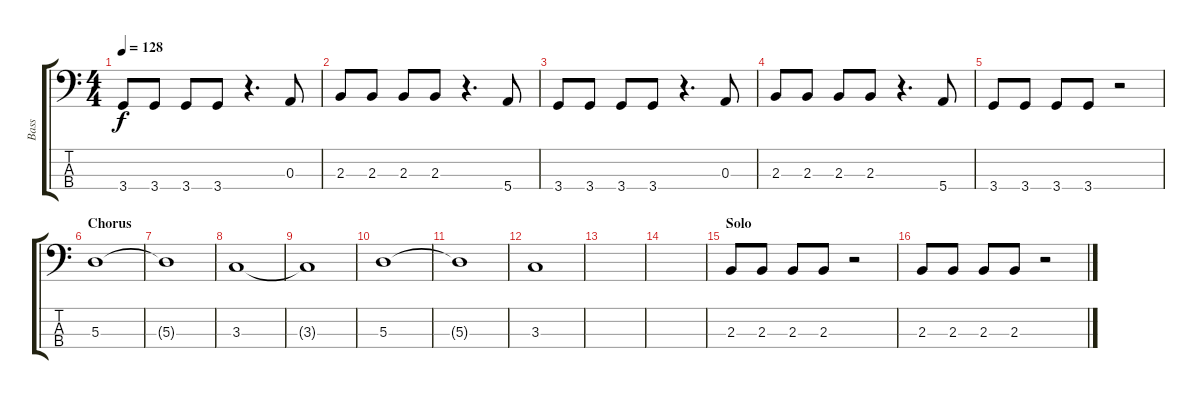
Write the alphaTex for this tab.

\track ("Bass" "Bass") {instrument electricbassfinger}
\staff {score tabs}
\tuning (G2 D2 A1 E1) {hide}
\ts (4 4)
\tempo 128
\clef f4
\ks c
3.4.8{dy f} 3.4.8 3.4.8 3.4.8 r.4{d} 0.3.8 |
2.3.8 2.3.8 2.3.8 2.3.8 r.4{d} 5.4.8 |
3.4.8 3.4.8 3.4.8 3.4.8 r.4{d} 0.3.8 |
2.3.8 2.3.8 2.3.8 2.3.8 r.4{d} 5.4.8 |
3.4.8 3.4.8 3.4.8 3.4.8 r.2 |
\section ("" "Chorus")
5.3.1 |
5.3{t}.1 |
3.3.1 |
3.3{t}.1 |
5.3.1 |
5.3{t}.1 |
3.3.1 |
|
|
\section ("" "Solo")
2.3.8 2.3.8 2.3.8 2.3.8 r.2 |
2.3.8 2.3.8 2.3.8 2.3.8 r.2
